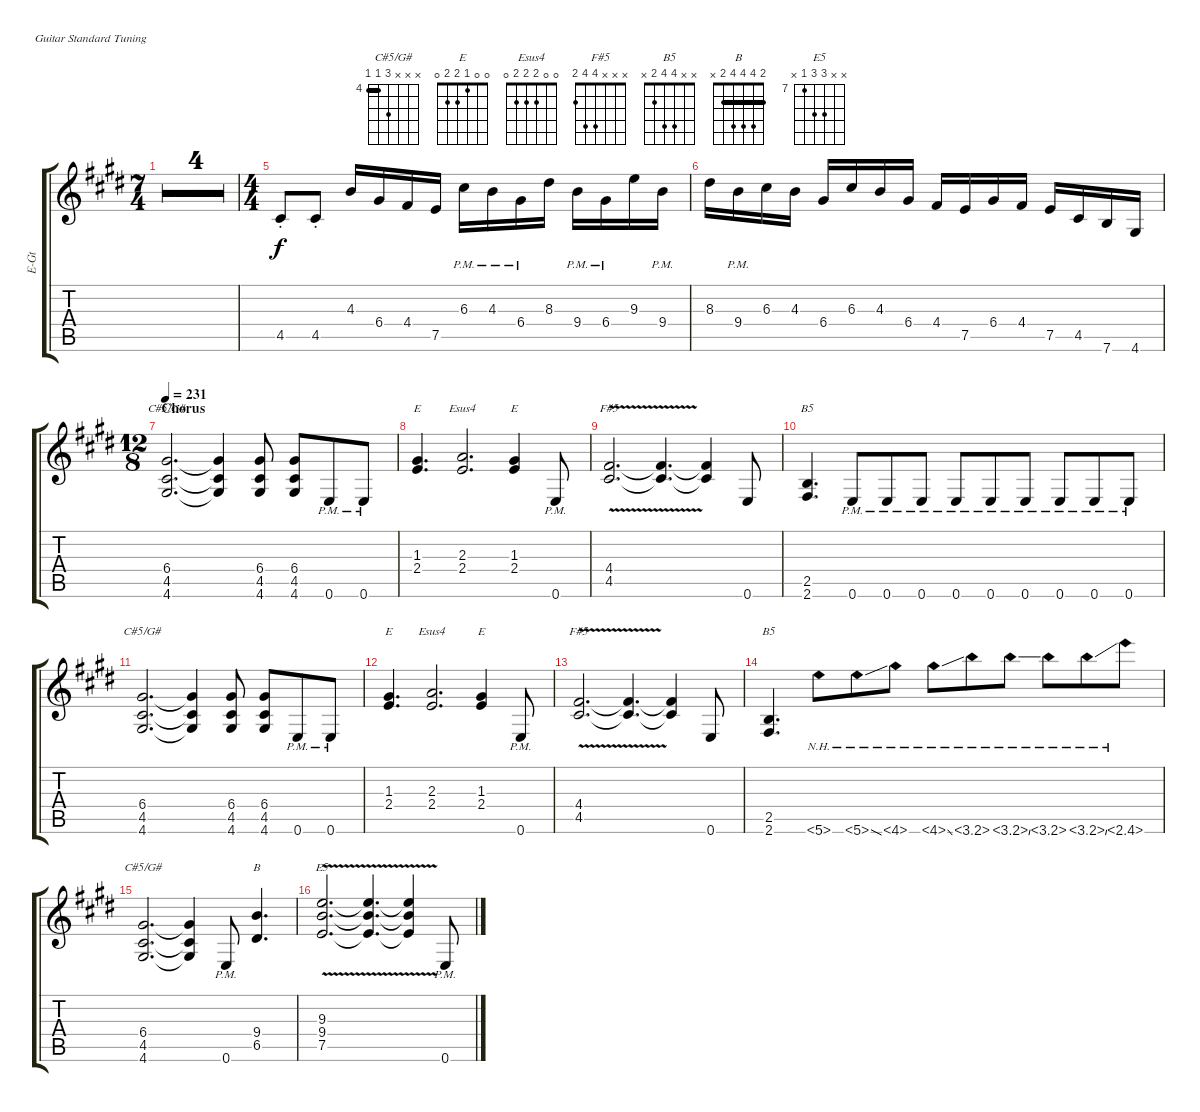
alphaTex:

\defaultSystemsLayout 4
\bracketExtendMode groupsimilarinstruments
\otherSystemsTrackNameOrientation horizontal
\track ("Rhythm Guitar II" "E-Gt") {multiBarRest instrument distortionguitar}
\staff {score tabs}
\tuning (E4 B3 G3 D3 A2 E2)
\chord ("C#5/G#" x x x 6 4 4) {firstfret 4 showfingering false barre 4}
\chord ("E" 0 0 1 2 2 0) {showfingering false}
\chord ("Esus4" 0 0 2 2 2 0) {showfingering false}
\chord ("F#5" x x x 4 4 2) {showfingering false}
\chord ("B5" x x 4 4 2 x) {showfingering false}
\chord ("B" 2 4 4 4 2 x) {showfingering false barre 2}
\chord ("E5" x x 9 9 7 x) {firstfret 7 showfingering false}
\ts (7 4)
\tempo 128
\clef g2
\ks e
r.1{dy f} r.2{d} |
r.1 r.2{d} |
r.1 r.2{d} |
r.1 r.2{d} |
\ts (4 4)
4.5{st acc #}.8 4.5{st acc #}.8 4.3{acc forcenatural}.16 6.4{acc #}.16 4.4{acc #}.16 7.5{acc forcenatural}.16 6.3{pm acc #}.16 4.3{pm acc forcenatural}.16 6.4{pm acc #}.16 8.3{acc #}.16 9.4{pm acc forcenatural}.16 6.4{pm acc #}.16 9.3{acc forcenatural}.16 9.4{pm acc forcenatural}.16 |
8.3{acc #}.16 9.4{pm acc forcenatural}.16 6.3{acc #}.16 4.3{acc forcenatural}.16 6.4{acc #}.16 6.3{acc #}.16 4.3{acc forcenatural}.16 6.4{acc #}.16 4.4{acc #}.16 7.5{acc forcenatural}.16 6.4{acc #}.16 4.4{acc #}.16 7.5{acc forcenatural}.16 4.5{acc #}.16 7.6{acc forcenatural}.16 4.6{acc #}.16 |
\ts (12 8)
\section ("" "Chorus")
\tempo 231
(4.6{acc #} 4.5{acc #} 6.4{acc #}).2{d ch "C#5/G#"} (4.6{t acc #} 4.5{t acc #} 6.4{t acc #}).4 (6.4{acc #} 4.5{acc #} 4.6{acc #}).8 (6.4{acc #} 4.5{acc #} 4.6{acc #}).8 0.6{pm acc forcenatural}.8 0.6{pm acc forcenatural}.8 |
(1.3{acc #} 2.4{acc forcenatural}).4{d ch "E"} (2.4{acc forcenatural} 2.3{acc forcenatural}).2{d ch "Esus4"} (1.3{acc #} 2.4{acc forcenatural}).4{ch "E"} 0.6{pm acc forcenatural}.8 |
(4.5{v acc #} 4.4{v acc #}).2{d ch "F#5"} (4.5{t acc #} 4.4{t acc #}).4{d} (4.5{t acc #} 4.4{t acc #}).4 0.6{acc forcenatural}.8 |
(2.6{acc #} 2.5{acc forcenatural}).4{d ch "B5"} 0.6{pm acc forcenatural}.8 0.6{pm acc forcenatural}.8 0.6{pm acc forcenatural}.8 0.6{pm acc forcenatural}.8 0.6{pm acc forcenatural}.8 0.6{pm acc forcenatural}.8 0.6{pm acc forcenatural}.8 0.6{pm acc forcenatural}.8 0.6{pm acc forcenatural}.8 |
(4.6{acc #} 4.5{acc #} 6.4{acc #}).2{d ch "C#5/G#"} (4.6{t acc #} 4.5{t acc #} 6.4{t acc #}).4 (6.4{acc #} 4.5{acc #} 4.6{acc #}).8 (6.4{acc #} 4.5{acc #} 4.6{acc #}).8 0.6{pm acc forcenatural}.8 0.6{pm acc forcenatural}.8 |
(1.3{acc #} 2.4{acc forcenatural}).4{d ch "E"} (2.4{acc forcenatural} 2.3{acc forcenatural}).2{d ch "Esus4"} (1.3{acc #} 2.4{acc forcenatural}).4{ch "E"} 0.6{pm acc forcenatural}.8 |
(4.5{v acc #} 4.4{v acc #}).2{d ch "F#5"} (4.5{t acc #} 4.4{t acc #}).4{d} (4.5{t acc #} 4.4{t acc #}).4 0.6{acc forcenatural}.8 |
(2.6{acc #} 2.5{acc forcenatural}).4{d ch "B5"} 5.6{nh acc forcenatural}.8 5.6{nh ss acc forcenatural}.8 4.6{nh acc #}.8 4.6{nh ss acc #}.8 3.6{nh acc forcenatural}.8 3.6{nh ss acc forcenatural}.8 3.6{nh acc forcenatural}.8 3.6{nh ss acc forcenatural}.8 2.6{nh acc #}.8 |
(6.4{acc #} 4.5{acc #} 4.6{acc #}).2{d ch "C#5/G#"} (6.4{t acc #} 4.5{t acc #} 4.6{t acc #}).4 0.6{pm acc forcenatural}.8 (6.5{acc #} 9.4{acc forcenatural}).4{d ch "B"} |
(7.5{v acc forcenatural} 9.4{v acc forcenatural} 9.3{v acc forcenatural}).2{d ch "E5"} (7.5{v t acc forcenatural} 9.4{v t acc forcenatural} 9.3{v t acc forcenatural}).4{d} (7.5{t acc forcenatural} 9.4{t acc forcenatural} 9.3{t acc forcenatural}).4 0.6{pm acc forcenatural}.8
